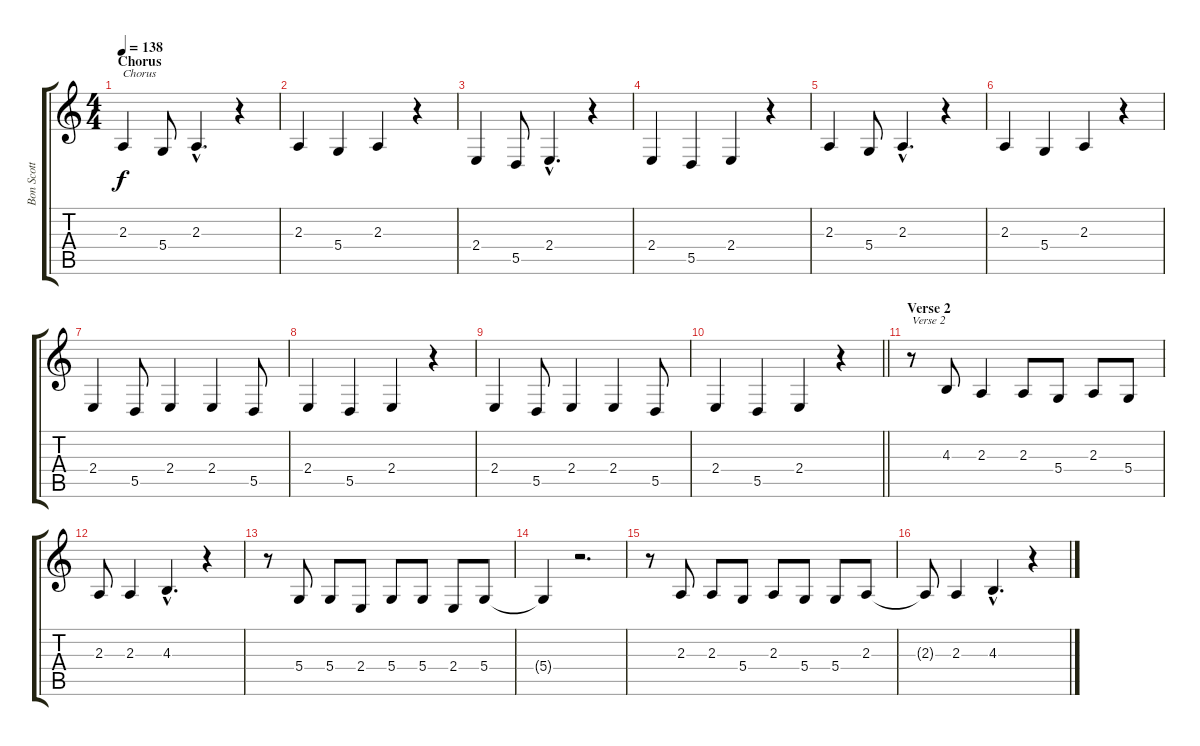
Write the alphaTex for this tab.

\track ("Bon Scott" "Bon Scott") {instrument harmonica}
\staff {score tabs}
\tuning (E4 B3 G3 D3 A2 E2) {hide}
\ts (4 4)
\section ("" "Chorus")
\tempo 138
\clef g2
\ks c
2.3.4{txt "Chorus" dy f} 5.4.8 2.3{hac}.4{d} r.4 |
2.3.4 5.4.4 2.3.4 r.4 |
2.4.4 5.5.8 2.4{hac}.4{d} r.4 |
2.4.4 5.5.4 2.4.4 r.4 |
2.3.4 5.4.8 2.3{hac}.4{d} r.4 |
2.3.4 5.4.4 2.3.4 r.4 |
2.4.4 5.5.8 2.4.4 2.4.4 5.5.8 |
2.4.4 5.5.4 2.4.4 r.4 |
2.4.4 5.5.8 2.4.4 2.4.4 5.5.8 |
\barLineRight lightlight
2.4.4 5.5.4 2.4.4 r.4 |
\section ("" "Verse 2")
r.8{txt "Verse 2"} 4.3.8 2.3.4 2.3.8 5.4.8 2.3.8 5.4.8 |
2.3.8 2.3.4 4.3{hac}.4{d} r.4 |
r.8 5.4.8 5.4.8 2.4.8 5.4.8 5.4.8 2.4.8 5.4.8 |
5.4{t}.4 r.2{d} |
r.8 2.3.8 2.3.8 5.4.8 2.3.8 5.4.8 5.4.8 2.3.8 |
2.3{t}.8 2.3.4 4.3{hac}.4{d} r.4
